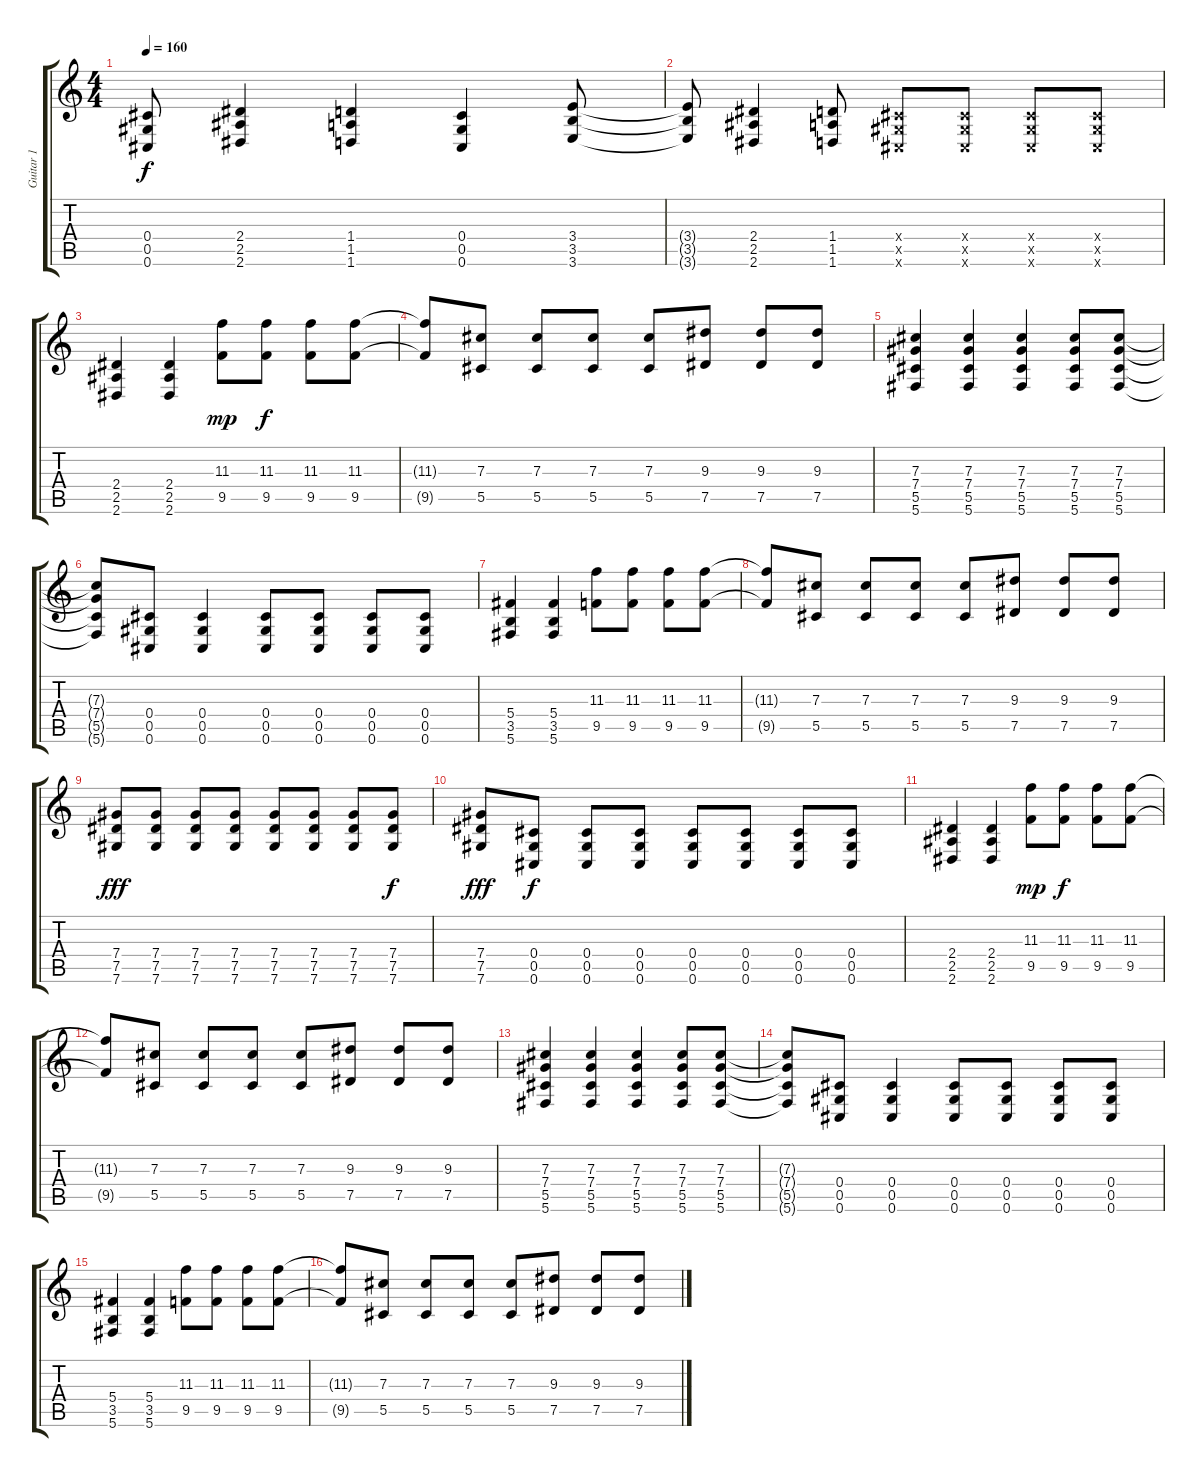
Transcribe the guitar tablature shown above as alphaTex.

\track ("Guitar 1" "Guitar 1") {instrument distortionguitar}
\staff {score tabs}
\tuning (Eb4 Bb3 Gb3 Db3 Ab2 Db2) {hide}
\ts (4 4)
\tempo 160
\clef g2
\ks c
(0.4 0.5 0.6).8{dy f} (2.4 2.5 2.6).4 (1.4 1.5 1.6).4 (0.4 0.5 0.6).4 (3.4 3.5 3.6).8 |
(3.4{t} 3.5{t} 3.6{t}).8 (2.4 2.5 2.6).4 (1.4 1.5 1.6).8 (0.4{x} 0.5{x} 0.6{x}).8 (0.4{x} 0.5{x} 0.6{x}).8 (0.4{x} 0.5{x} 0.6{x}).8 (0.4{x} 0.5{x} 0.6{x}).8 |
(2.4 2.5 2.6).4 (2.4 2.5 2.6).4 (11.3 9.5).8{dy mp} (11.3 9.5).8{dy f} (11.3 9.5).8 (11.3 9.5).8 |
(11.3{t} 9.5{t}).8 (7.3 5.5).8 (7.3 5.5).8 (7.3 5.5).8 (7.3 5.5).8 (9.3 7.5).8 (9.3 7.5).8 (9.3 7.5).8 |
(7.3 7.4 5.5 5.6).4 (7.3 7.4 5.5 5.6).4 (7.3 7.4 5.5 5.6).4 (7.3 7.4 5.5 5.6).8 (7.3 7.4 5.5 5.6).8 |
(7.3{t} 7.4{t} 5.5{t} 5.6{t}).8 (0.4 0.5 0.6).8 (0.4 0.5 0.6).4 (0.4 0.5 0.6).8 (0.4 0.5 0.6).8 (0.4 0.5 0.6).8 (0.4 0.5 0.6).8 |
(5.4 3.5 5.6).4 (5.4 3.5 5.6).4 (11.3 9.5).8 (11.3 9.5).8 (11.3 9.5).8 (11.3 9.5).8 |
(11.3{t} 9.5{t}).8 (7.3 5.5).8 (7.3 5.5).8 (7.3 5.5).8 (7.3 5.5).8 (9.3 7.5).8 (9.3 7.5).8 (9.3 7.5).8 |
(7.4 7.5 7.6).8{dy fff} (7.4 7.5 7.6).8 (7.4 7.5 7.6).8 (7.4 7.5 7.6).8 (7.4 7.5 7.6).8 (7.4 7.5 7.6).8 (7.4 7.5 7.6).8 (7.4 7.5 7.6).8{dy f} |
(7.4 7.5 7.6).8{dy fff} (0.4 0.5 0.6).8{dy f} (0.4 0.5 0.6).8 (0.4 0.5 0.6).8 (0.4 0.5 0.6).8 (0.4 0.5 0.6).8 (0.4 0.5 0.6).8 (0.4 0.5 0.6).8 |
(2.4 2.5 2.6).4 (2.4 2.5 2.6).4 (11.3 9.5).8{dy mp} (11.3 9.5).8{dy f} (11.3 9.5).8 (11.3 9.5).8 |
(11.3{t} 9.5{t}).8 (7.3 5.5).8 (7.3 5.5).8 (7.3 5.5).8 (7.3 5.5).8 (9.3 7.5).8 (9.3 7.5).8 (9.3 7.5).8 |
(7.3 7.4 5.5 5.6).4 (7.3 7.4 5.5 5.6).4 (7.3 7.4 5.5 5.6).4 (7.3 7.4 5.5 5.6).8 (7.3 7.4 5.5 5.6).8 |
(7.3{t} 7.4{t} 5.5{t} 5.6{t}).8 (0.4 0.5 0.6).8 (0.4 0.5 0.6).4 (0.4 0.5 0.6).8 (0.4 0.5 0.6).8 (0.4 0.5 0.6).8 (0.4 0.5 0.6).8 |
(5.4 3.5 5.6).4 (5.4 3.5 5.6).4 (11.3 9.5).8 (11.3 9.5).8 (11.3 9.5).8 (11.3 9.5).8 |
(11.3{t} 9.5{t}).8 (7.3 5.5).8 (7.3 5.5).8 (7.3 5.5).8 (7.3 5.5).8 (9.3 7.5).8 (9.3 7.5).8 (9.3 7.5).8
